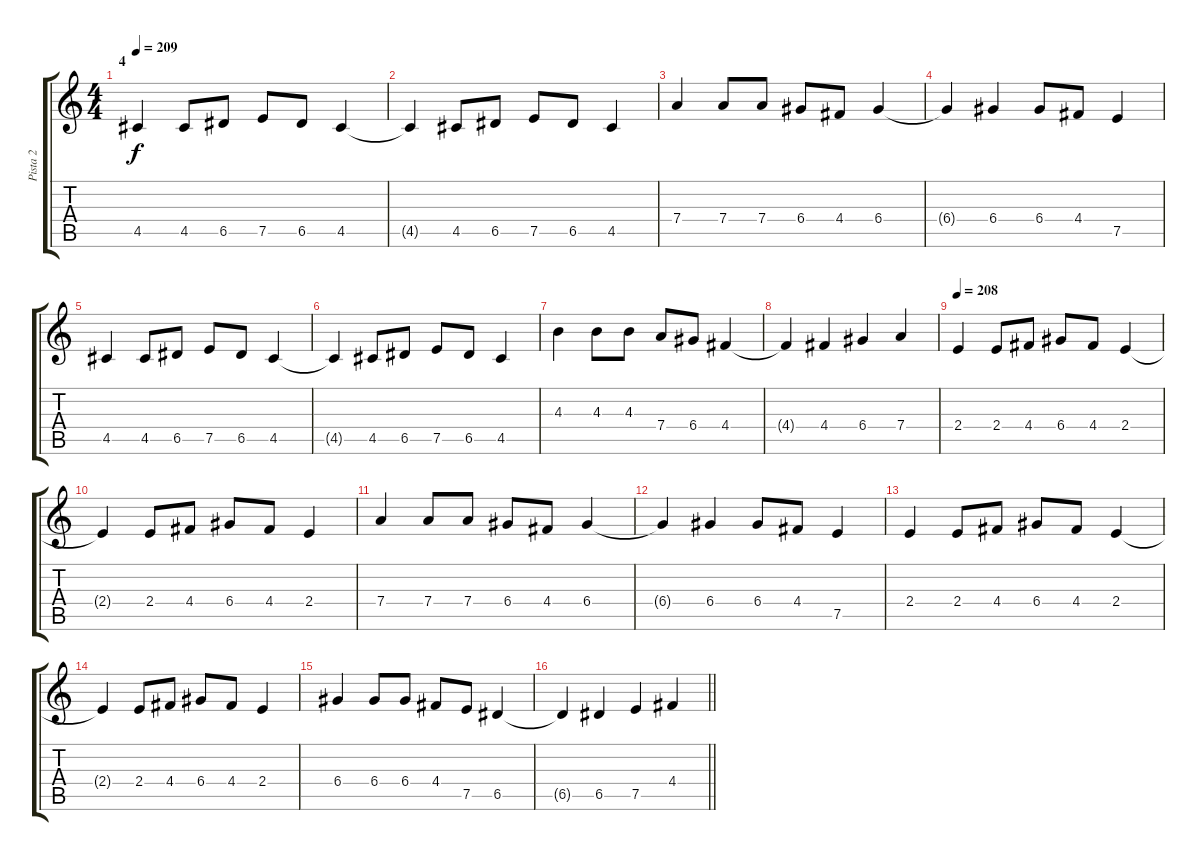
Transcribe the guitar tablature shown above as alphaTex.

\track ("Pista 2" "Pista 2") {instrument distortionguitar}
\staff {score tabs}
\tuning (E4 B3 G3 D3 A2 E2) {hide}
\ts (4 4)
\section ("" "4")
\tempo 209
\clef g2
\ks c
4.5.4{dy f} 4.5.8 6.5.8 7.5.8 6.5.8 4.5.4 |
4.5{t}.4 4.5.8 6.5.8 7.5.8 6.5.8 4.5.4 |
7.4.4 7.4.8 7.4.8 6.4.8 4.4.8 6.4.4 |
6.4{t}.4 6.4.4 6.4.8 4.4.8 7.5.4 |
4.5.4 4.5.8 6.5.8 7.5.8 6.5.8 4.5.4 |
4.5{t}.4 4.5.8 6.5.8 7.5.8 6.5.8 4.5.4 |
4.3.4 4.3.8 4.3.8 7.4.8 6.4.8 4.4.4 |
4.4{t}.4 4.4.4 6.4.4 7.4.4 |
\tempo 208
2.4.4 2.4.8 4.4.8 6.4.8 4.4.8 2.4.4 |
2.4{t}.4 2.4.8 4.4.8 6.4.8 4.4.8 2.4.4 |
7.4.4 7.4.8 7.4.8 6.4.8 4.4.8 6.4.4 |
6.4{t}.4 6.4.4 6.4.8 4.4.8 7.5.4 |
2.4.4 2.4.8 4.4.8 6.4.8 4.4.8 2.4.4 |
2.4{t}.4 2.4.8 4.4.8 6.4.8 4.4.8 2.4.4 |
6.4.4 6.4.8 6.4.8 4.4.8 7.5.8 6.5.4 |
\barLineRight lightlight
6.5{t}.4 6.5.4 7.5.4 4.4.4
